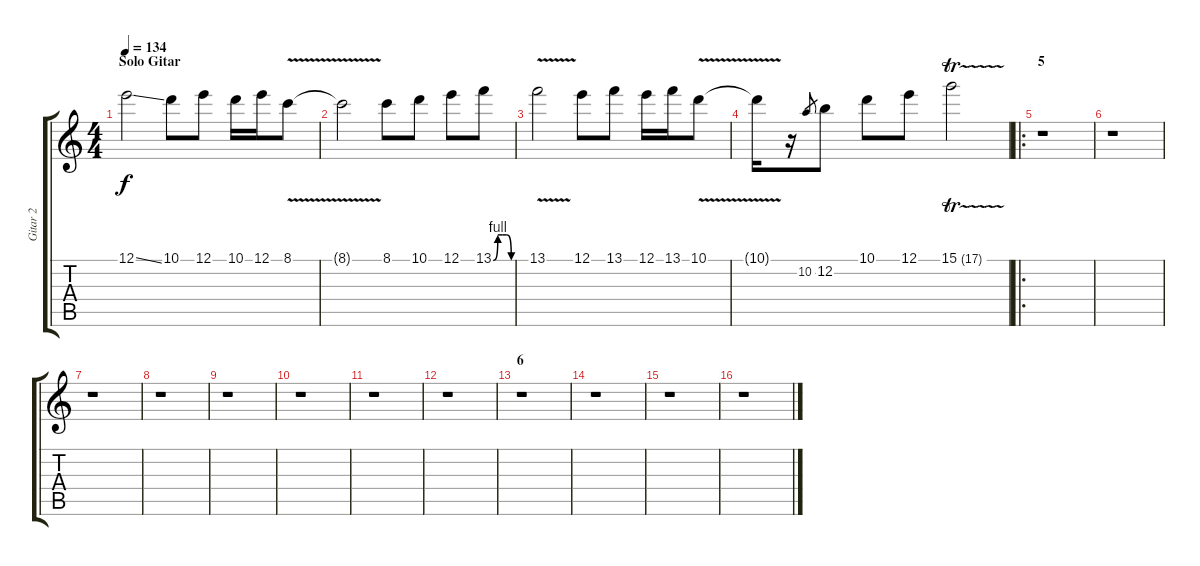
\track ("Gitar 2" "Gitar 2") {instrument overdrivenguitar}
\staff {score tabs}
\tuning (E4 B3 G3 D3 A2 E2) {hide}
\ts (4 4)
\section ("" "Solo Gitar")
\tempo 134
\clef g2
\ks c
12.1{ss}.2{dy f} 10.1.8 12.1.8 10.1.16 12.1.16 8.1{v}.8 |
8.1{t}.2 8.1.8 10.1.8 12.1.8 13.1{be (custom 0 0 15 4 30 4 45 4 60 0)}.8 |
13.1{v}.2 12.1.8 13.1.8 12.1.16 13.1.16 10.1{v}.8 |
10.1{t}.16 r.16 10.2.8{gr} 12.2.8 10.1.8 12.1.8 15.1{tr (17 32)}.2 |
\ro
\section ("" "5")
r.1 |
r.1 |
r.1 |
r.1 |
r.1 |
r.1 |
r.1 |
r.1 |
\section ("" "6")
r.1 |
r.1 |
r.1 |
r.1
